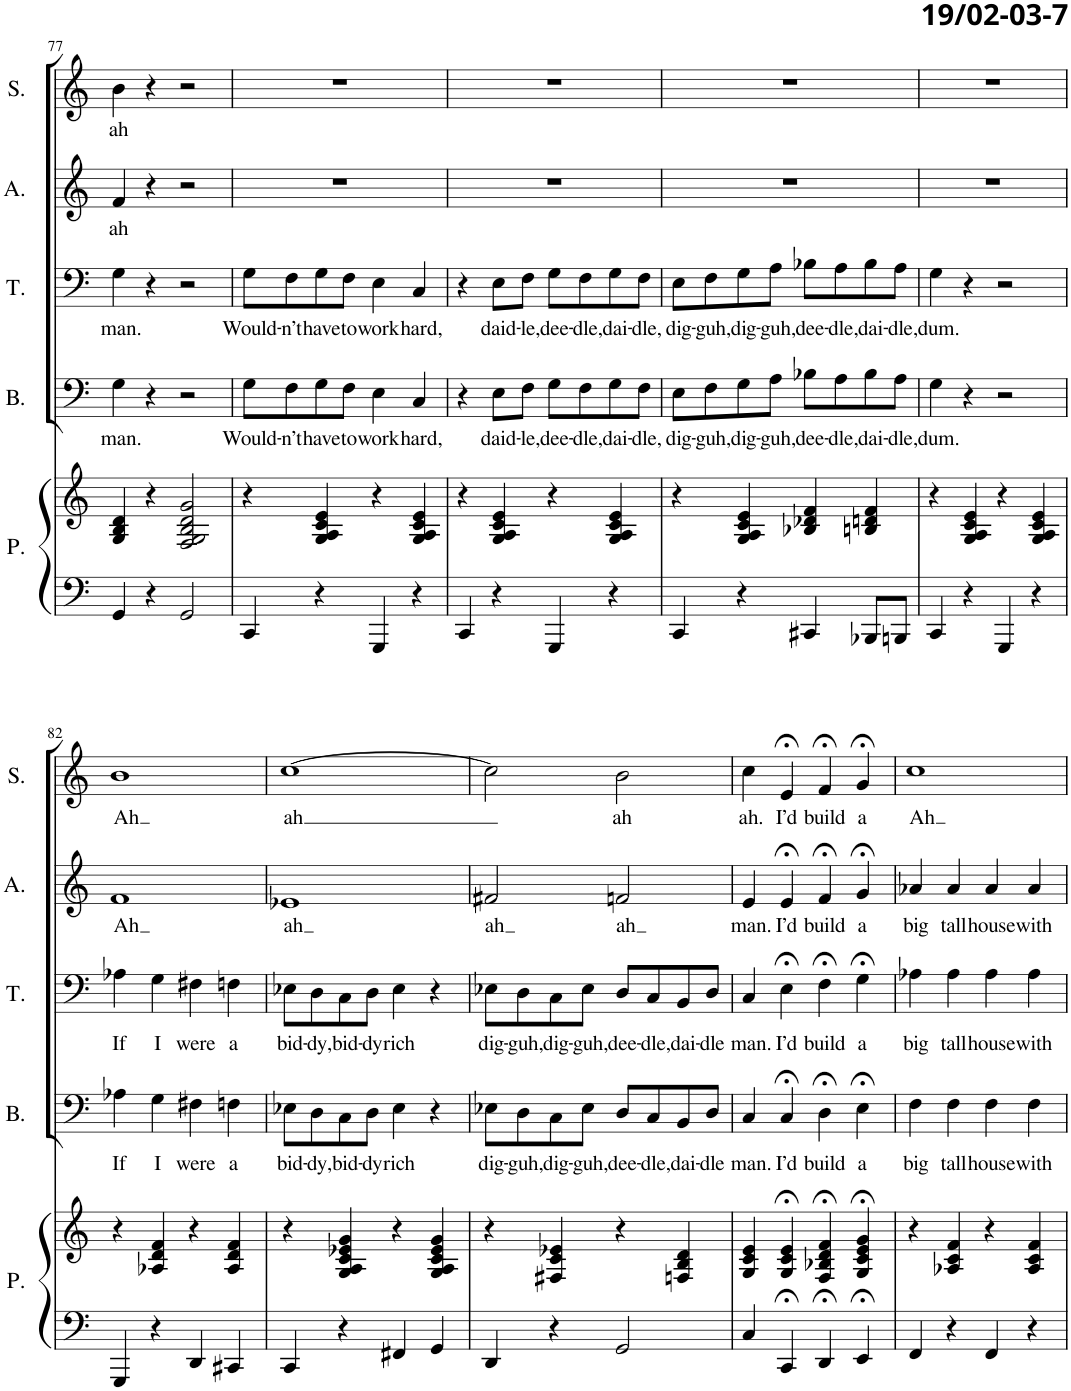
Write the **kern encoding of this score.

**kern	**kern	**kern	**text	**kern	**text	**kern	**text	**kern	**text
*part5	*part5	*part4	*part4	*part3	*part3	*part2	*part2	*part1	*part1
*staff6	*staff5	*staff4	*staff4	*staff3	*staff3	*staff2	*staff2	*staff1	*staff1
*I"Piano	*	*I"Bas	*	*I"Tenor	*	*I"Alt	*	*I"Sopraan	*
*I'P.	*	*I'B.	*	*I'T.	*	*I'A.	*	*I'S.	*
!!LO:PB:g=z
*clefF4	*clefG2	*clefF4	*	*clefF4	*	*clefG2	*	*clefG2	*
*k[]	*k[]	*k[]	*	*k[]	*	*k[]	*	*k[]	*
*M4/4	*M4/4	*M4/4	*	*M4/4	*	*M4/4	*	*M4/4	*
=77	=77	=77	=77	=77	=77	=77	=77	=77	=77
!	!	!	!LO:LY:b	!	!LO:LY:b	!	!LO:LY:b	!	!LO:LY:b
4GG/	4G/ 4B/ 4d/	4G\	man.	4G\	man.	4f/	ah	4b\	ah
4r	4r	4r	.	4r	.	4r	.	4r	.
2GG/	2F/ 2G/ 2B/ 2d/ 2g/	2r	.	2r	.	2r	.	2r	.
=78	=78	=78	=78	=78	=78	=78	=78	=78	=78
!	!	!	!LO:LY:b	!	!LO:LY:b	!	!	!	!
4CC/	4r	8G\L	Would-	8G\L	Would-	1r	.	1r	.
!	!	!	!LO:LY:b	!	!LO:LY:b	!	!	!	!
.	.	8F\	-n’t	8F\	-n’t	.	.	.	.
!	!	!	!LO:LY:b	!	!LO:LY:b	!	!	!	!
4r	4G/ 4A/ 4c/ 4e/	8G\	have	8G\	have	.	.	.	.
!	!	!	!LO:LY:b	!	!LO:LY:b	!	!	!	!
.	.	8F\J	to	8F\J	to	.	.	.	.
!	!	!	!LO:LY:b	!	!LO:LY:b	!	!	!	!
4GGG/	4r	4E\	work	4E\	work	.	.	.	.
!	!	!	!LO:LY:b	!	!LO:LY:b	!	!	!	!
4r	4G/ 4A/ 4c/ 4e/	4C/	hard,	4C/	hard,	.	.	.	.
=79	=79	=79	=79	=79	=79	=79	=79	=79	=79
4CC/	4r	4r	.	4r	.	1r	.	1r	.
!	!	!	!LO:LY:b	!	!LO:LY:b	!	!	!	!
4r	4G/ 4A/ 4c/ 4e/	8E\L	daid-	8E\L	daid-	.	.	.	.
!	!	!	!LO:LY:b	!	!LO:LY:b	!	!	!	!
.	.	8F\J	-le,	8F\J	-le,	.	.	.	.
!	!	!	!LO:LY:b	!	!LO:LY:b	!	!	!	!
4GGG/	4r	8G\L	dee-	8G\L	dee-	.	.	.	.
!	!	!	!LO:LY:b	!	!LO:LY:b	!	!	!	!
.	.	8F\	-dle,	8F\	-dle,	.	.	.	.
!	!	!	!LO:LY:b	!	!LO:LY:b	!	!	!	!
4r	4G/ 4A/ 4c/ 4e/	8G\	dai-	8G\	dai-	.	.	.	.
!	!	!	!LO:LY:b	!	!LO:LY:b	!	!	!	!
.	.	8F\J	-dle,	8F\J	-dle,	.	.	.	.
=80	=80	=80	=80	=80	=80	=80	=80	=80	=80
!	!	!	!LO:LY:b	!	!LO:LY:b	!	!	!	!
4CC/	4r	8E\L	dig-	8E\L	dig-	1r	.	1r	.
!	!	!	!LO:LY:b	!	!LO:LY:b	!	!	!	!
.	.	8F\	-guh,	8F\	-guh,	.	.	.	.
!	!	!	!LO:LY:b	!	!LO:LY:b	!	!	!	!
4r	4G/ 4A/ 4c/ 4e/	8G\	dig-	8G\	dig-	.	.	.	.
!	!	!	!LO:LY:b	!	!LO:LY:b	!	!	!	!
.	.	8A\J	-guh,	8A\J	-guh,	.	.	.	.
!	!	!	!LO:LY:b	!	!LO:LY:b	!	!	!	!
4CC#X/	4B-X/ 4d-X/ 4f/	8B-X\L	dee-	8B-X\L	dee-	.	.	.	.
!	!	!	!LO:LY:b	!	!LO:LY:b	!	!	!	!
.	.	8A\	-dle,	8A\	-dle,	.	.	.	.
!	!	!	!LO:LY:b	!	!LO:LY:b	!	!	!	!
8BBB-X/L	4Bn/ 4dn/ 4f/	8B-\	dai-	8B-\	dai-	.	.	.	.
!	!	!	!LO:LY:b	!	!LO:LY:b	!	!	!	!
8BBBn/J	.	8A\J	-dle,	8A\J	-dle,	.	.	.	.
=81	=81	=81	=81	=81	=81	=81	=81	=81	=81
!	!	!	!LO:LY:b	!	!LO:LY:b	!	!	!	!
4CC/	4r	4G\	dum.	4G\	dum.	1r	.	1r	.
4r	4G/ 4A/ 4c/ 4e/	4r	.	4r	.	.	.	.	.
4GGG/	4r	2r	.	2r	.	.	.	.	.
4r	4G/ 4A/ 4c/ 4e/	.	.	.	.	.	.	.	.
!!LO:LB:g=z
=82	=82	=82	=82	=82	=82	=82	=82	=82	=82
!	!	!	!LO:LY:b	!	!LO:LY:b	!	!LO:LY:b	!	!LO:LY:b
4GGG/	4r	4A-X\	If	4A-X\	If	1f	Ah	1b	Ah
!	!	!	!LO:LY:b	!	!LO:LY:b	!	!	!	!
4r	4A-X/ 4d/ 4f/	4G\	I	4G\	I	.	.	.	.
!	!	!	!LO:LY:b	!	!LO:LY:b	!	!	!	!
4DD/	4r	4F#X\	were	4F#X\	were	.	.	.	.
!	!	!	!LO:LY:b	!	!LO:LY:b	!	!	!	!
4CC#X/	4A-/ 4d/ 4f/	4Fn\	a	4Fn\	a	.	.	.	.
=83	=83	=83	=83	=83	=83	=83	=83	=83	=83
!	!	!	!LO:LY:b	!	!LO:LY:b	!	!LO:LY:b	!	!LO:LY:b
4CC/	4r	8E-X\L	bid-	8E-X\L	bid-	1e-X	ah	[1cc	ah
!	!	!	!LO:LY:b	!	!LO:LY:b	!	!	!	!
.	.	8D\	-dy,	8D\	-dy,	.	.	.	.
!	!	!	!LO:LY:b	!	!LO:LY:b	!	!	!	!
4r	4G/ 4A/ 4c/ 4e-X/ 4g/	8C\	bid-	8C\	bid-	.	.	.	.
!	!	!	!LO:LY:b	!	!LO:LY:b	!	!	!	!
.	.	8D\J	-dy	8D\J	-dy	.	.	.	.
!	!	!	!LO:LY:b	!	!LO:LY:b	!	!	!	!
4FF#X/	4r	4E-\	rich	4E-\	rich	.	.	.	.
4GG/	4G/ 4A/ 4c/ 4e-/ 4g/	4r	.	4r	.	.	.	.	.
=84	=84	=84	=84	=84	=84	=84	=84	=84	=84
!	!	!	!LO:LY:b	!	!LO:LY:b	!	!LO:LY:b	!	!
4DD/	4r	8E-X\L	dig-	8E-X\L	dig-	2f#X/	ah	2cc\]	.
!	!	!	!LO:LY:b	!	!LO:LY:b	!	!	!	!
.	.	8D\	-guh,	8D\	-guh,	.	.	.	.
!	!	!	!LO:LY:b	!	!LO:LY:b	!	!	!	!
4r	4F#X/ 4c/ 4e-X/	8C\	dig-	8C\	dig-	.	.	.	.
!	!	!	!LO:LY:b	!	!LO:LY:b	!	!	!	!
.	.	8E-\J	-guh,	8E-\J	-guh,	.	.	.	.
!	!	!	!LO:LY:b	!	!LO:LY:b	!	!LO:LY:b	!	!LO:LY:b
2GG/	4r	8D/L	dee-	8D/L	dee-	2fn/	ah	2b\	ah
!	!	!	!LO:LY:b	!	!LO:LY:b	!	!	!	!
.	.	8C/	-dle,	8C/	-dle,	.	.	.	.
!	!	!	!LO:LY:b	!	!LO:LY:b	!	!	!	!
.	4Fn/ 4B/ 4d/	8BB/	dai-	8BB/	dai-	.	.	.	.
!	!	!	!LO:LY:b	!	!LO:LY:b	!	!	!	!
.	.	8D/J	-dle	8D/J	-dle	.	.	.	.
=85	=85	=85	=85	=85	=85	=85	=85	=85	=85
!	!	!	!LO:LY:b	!	!LO:LY:b	!	!LO:LY:b	!	!LO:LY:b
4C/	4G/ 4c/ 4e/	4C/	man.	4C/	man.	4e/	man.	4cc\	ah.
!	!	!	!LO:LY:b	!	!LO:LY:b	!	!LO:LY:b	!	!LO:LY:b
4CC;</	4G/;< 4c/;< 4e/;<	4C;</	I’d	4E;<\	I’d	4e;</	I’d	4e;</	I’d
!	!	!	!LO:LY:b	!	!LO:LY:b	!	!LO:LY:b	!	!LO:LY:b
4DD;</	4F/;< 4B-X/;< 4d/;< 4f/;<	4D;<\	build	4F;<\	build	4f;</	build	4f;</	build
!	!	!	!LO:LY:b	!	!LO:LY:b	!	!LO:LY:b	!	!LO:LY:b
4EE;</	4G/;< 4c/;< 4e/;< 4g/;<	4E;<\	a	4G;<\	a	4g;</	a	4g;</	a
=86	=86	=86	=86	=86	=86	=86	=86	=86	=86
!	!	!	!LO:LY:b	!	!LO:LY:b	!	!LO:LY:b	!	!LO:LY:b
4FF/	4r	4F\	big	4A-X\	big	4a-X/	big	1cc	Ah
!	!	!	!LO:LY:b	!	!LO:LY:b	!	!LO:LY:b	!	!
4r	4A-X/ 4c/ 4f/	4F\	tall	4A-\	tall	4a-/	tall	.	.
!	!	!	!LO:LY:b	!	!LO:LY:b	!	!LO:LY:b	!	!
4FF/	4r	4F\	house	4A-\	house	4a-/	house	.	.
!	!	!	!LO:LY:b	!	!LO:LY:b	!	!LO:LY:b	!	!
4r	4A-/ 4c/ 4f/	4F\	with	4A-\	with	4a-/	with	.	.
=	=	=	=	=	=	=	=	=	=
*-	*-	*-	*-	*-	*-	*-	*-	*-	*-
